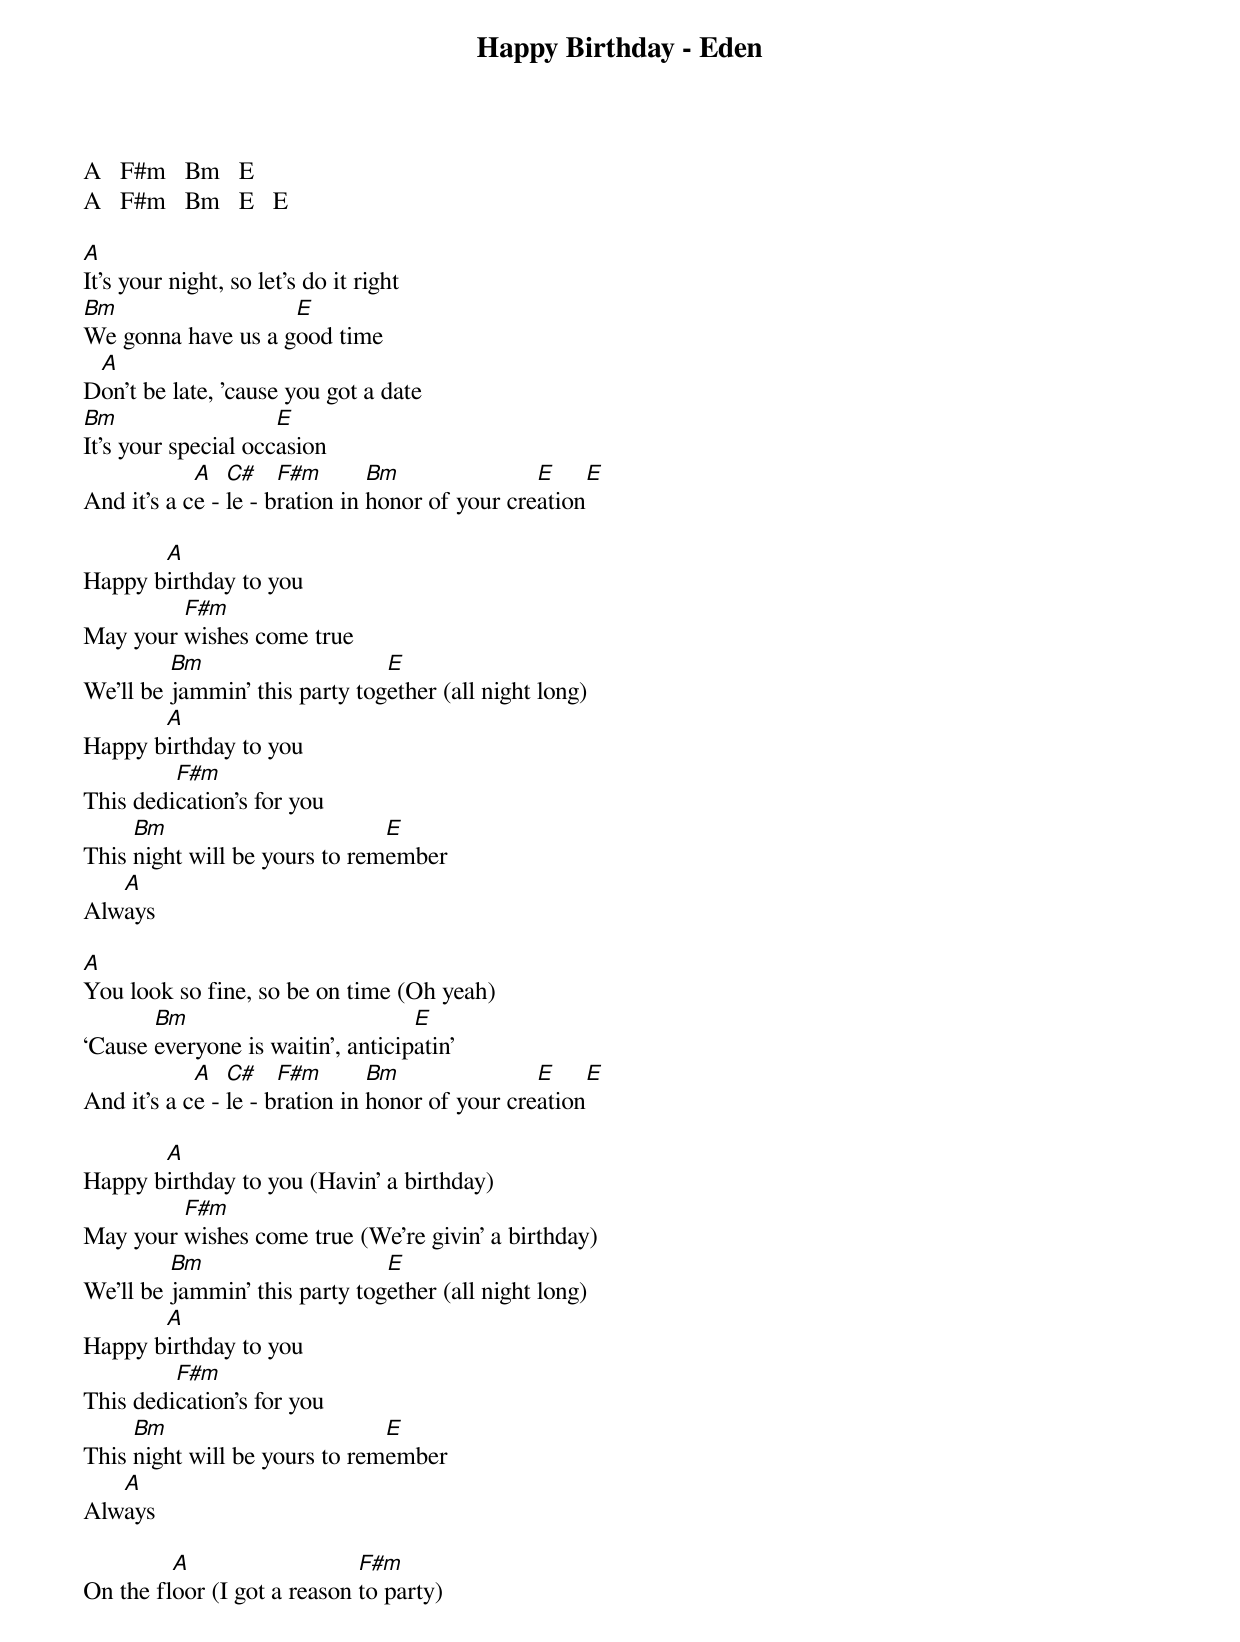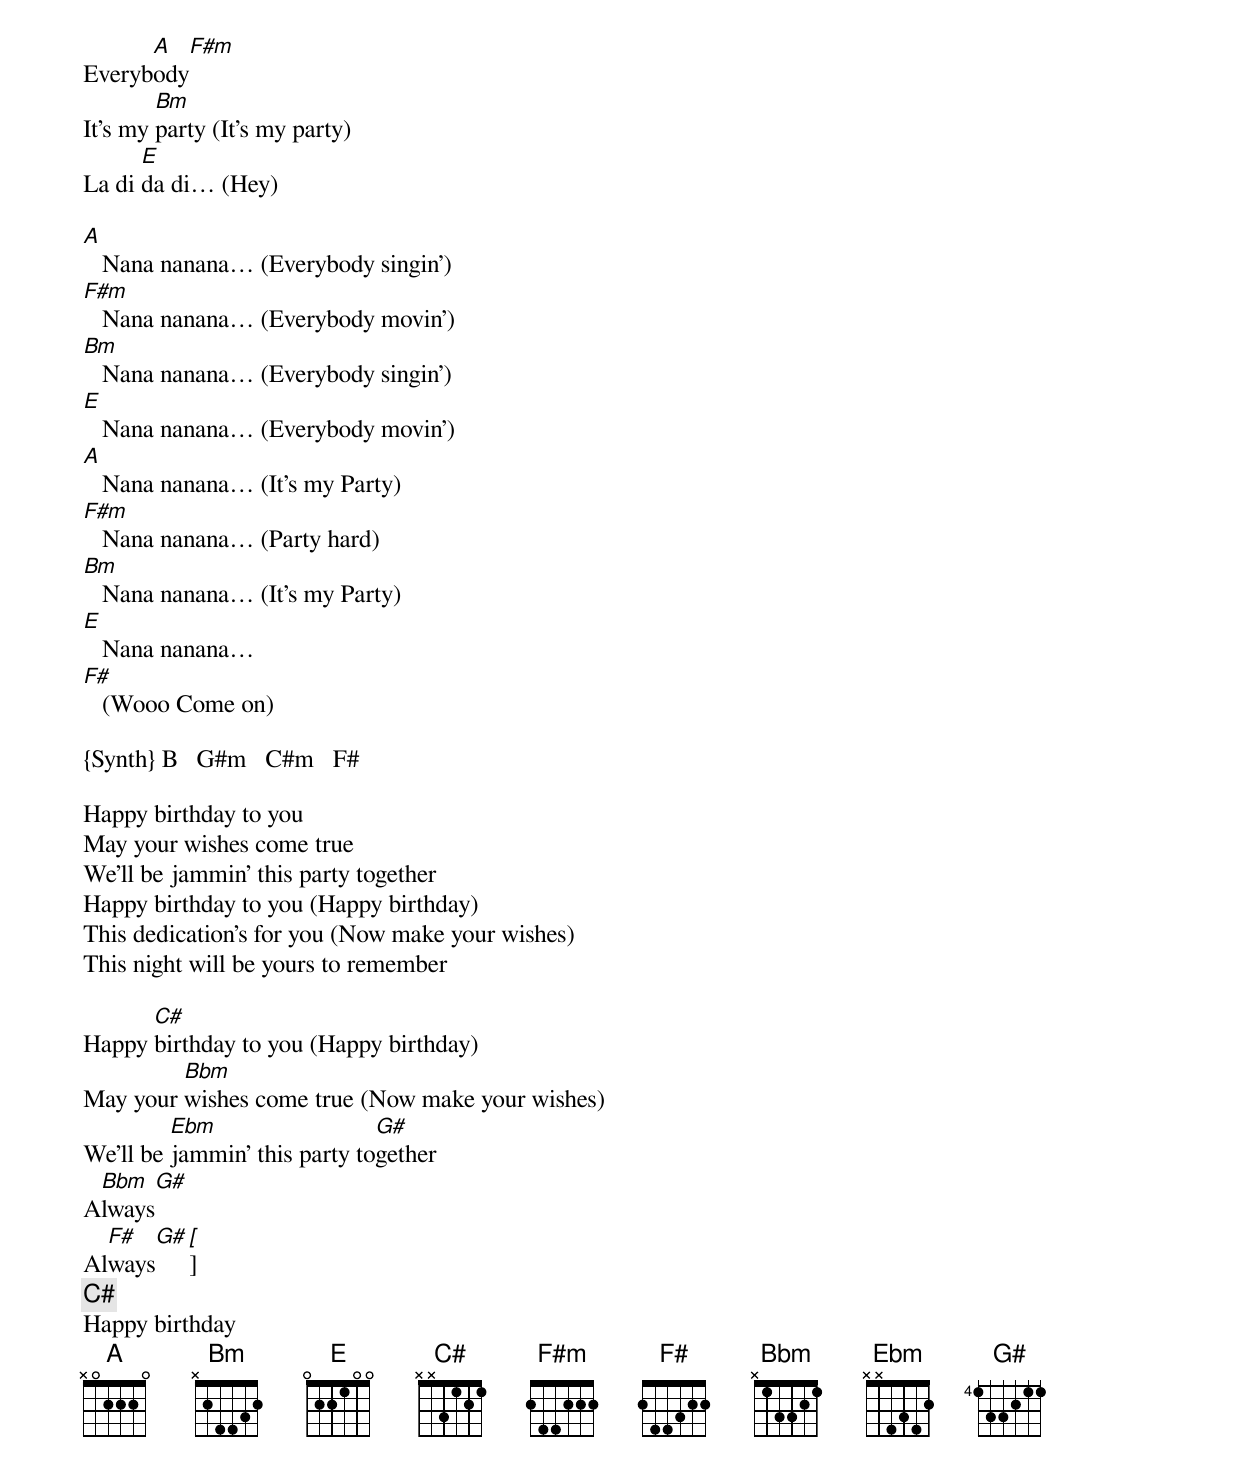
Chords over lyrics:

Happy Birthday - Eden

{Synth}
A   F#m   Bm   E
A   F#m   Bm   E   E

{Everyone joins}
A
It’s your night, so let’s do it right
Bm                  E
We gonna have us a good time
 A
Don’t be late, ’cause you got a date
Bm                   E
It’s your special occasion
            A   C#    F#m       Bm               E      E
And it’s a ce - le - bration in honor of your creation

       A
Happy birthday to you
         F#m
May your wishes come true
         Bm                    E
We’ll be jammin’ this party together (all night long)
       A
Happy birthday to you
         F#m
This dedication’s for you
     Bm                        E
This night will be yours to remember
   A
Always

A
You look so fine, so be on time (Oh yeah)
       Bm                          E
‘Cause everyone is waitin’, anticipatin’
            A   C#    F#m       Bm               E      E
And it’s a ce - le - bration in honor of your creation

       A
Happy birthday to you (Havin’ a birthday)
         F#m
May your wishes come true (We’re givin’ a birthday)
         Bm                    E
We’ll be jammin’ this party together (all night long)
       A
Happy birthday to you
         F#m
This dedication’s for you
     Bm                        E
This night will be yours to remember
   A
Always

         A                   F#m
On the floor (I got a reason to party)
      A                      F#m
Everybody
        Bm
It’s my party (It’s my party)
      E
La di da di… (Hey)

A
   Nana nanana… (Everybody singin’)
F#m
   Nana nanana… (Everybody movin’)
Bm
   Nana nanana… (Everybody singin’)
E
   Nana nanana… (Everybody movin’)
A
   Nana nanana… (It’s my Party)
F#m
   Nana nanana… (Party hard)
Bm
   Nana nanana… (It's my Party)
E
   Nana nanana…
F#
   (Wooo Come on)

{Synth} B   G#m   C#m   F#

{Just drums}
Happy birthday to you
May your wishes come true
We’ll be jammin’ this party together
Happy birthday to you (Happy birthday)
This dedication’s for you (Now make your wishes)
This night will be yours to remember

{Everyone returns}
      C#
Happy birthday to you (Happy birthday)
         Bbm
May your wishes come true (Now make your wishes)
         Ebm                  G#
We’ll be jammin’ this party together
 Bbm      G#
Always
  F#      G#   []
Always
               [C#]
Happy birthday
